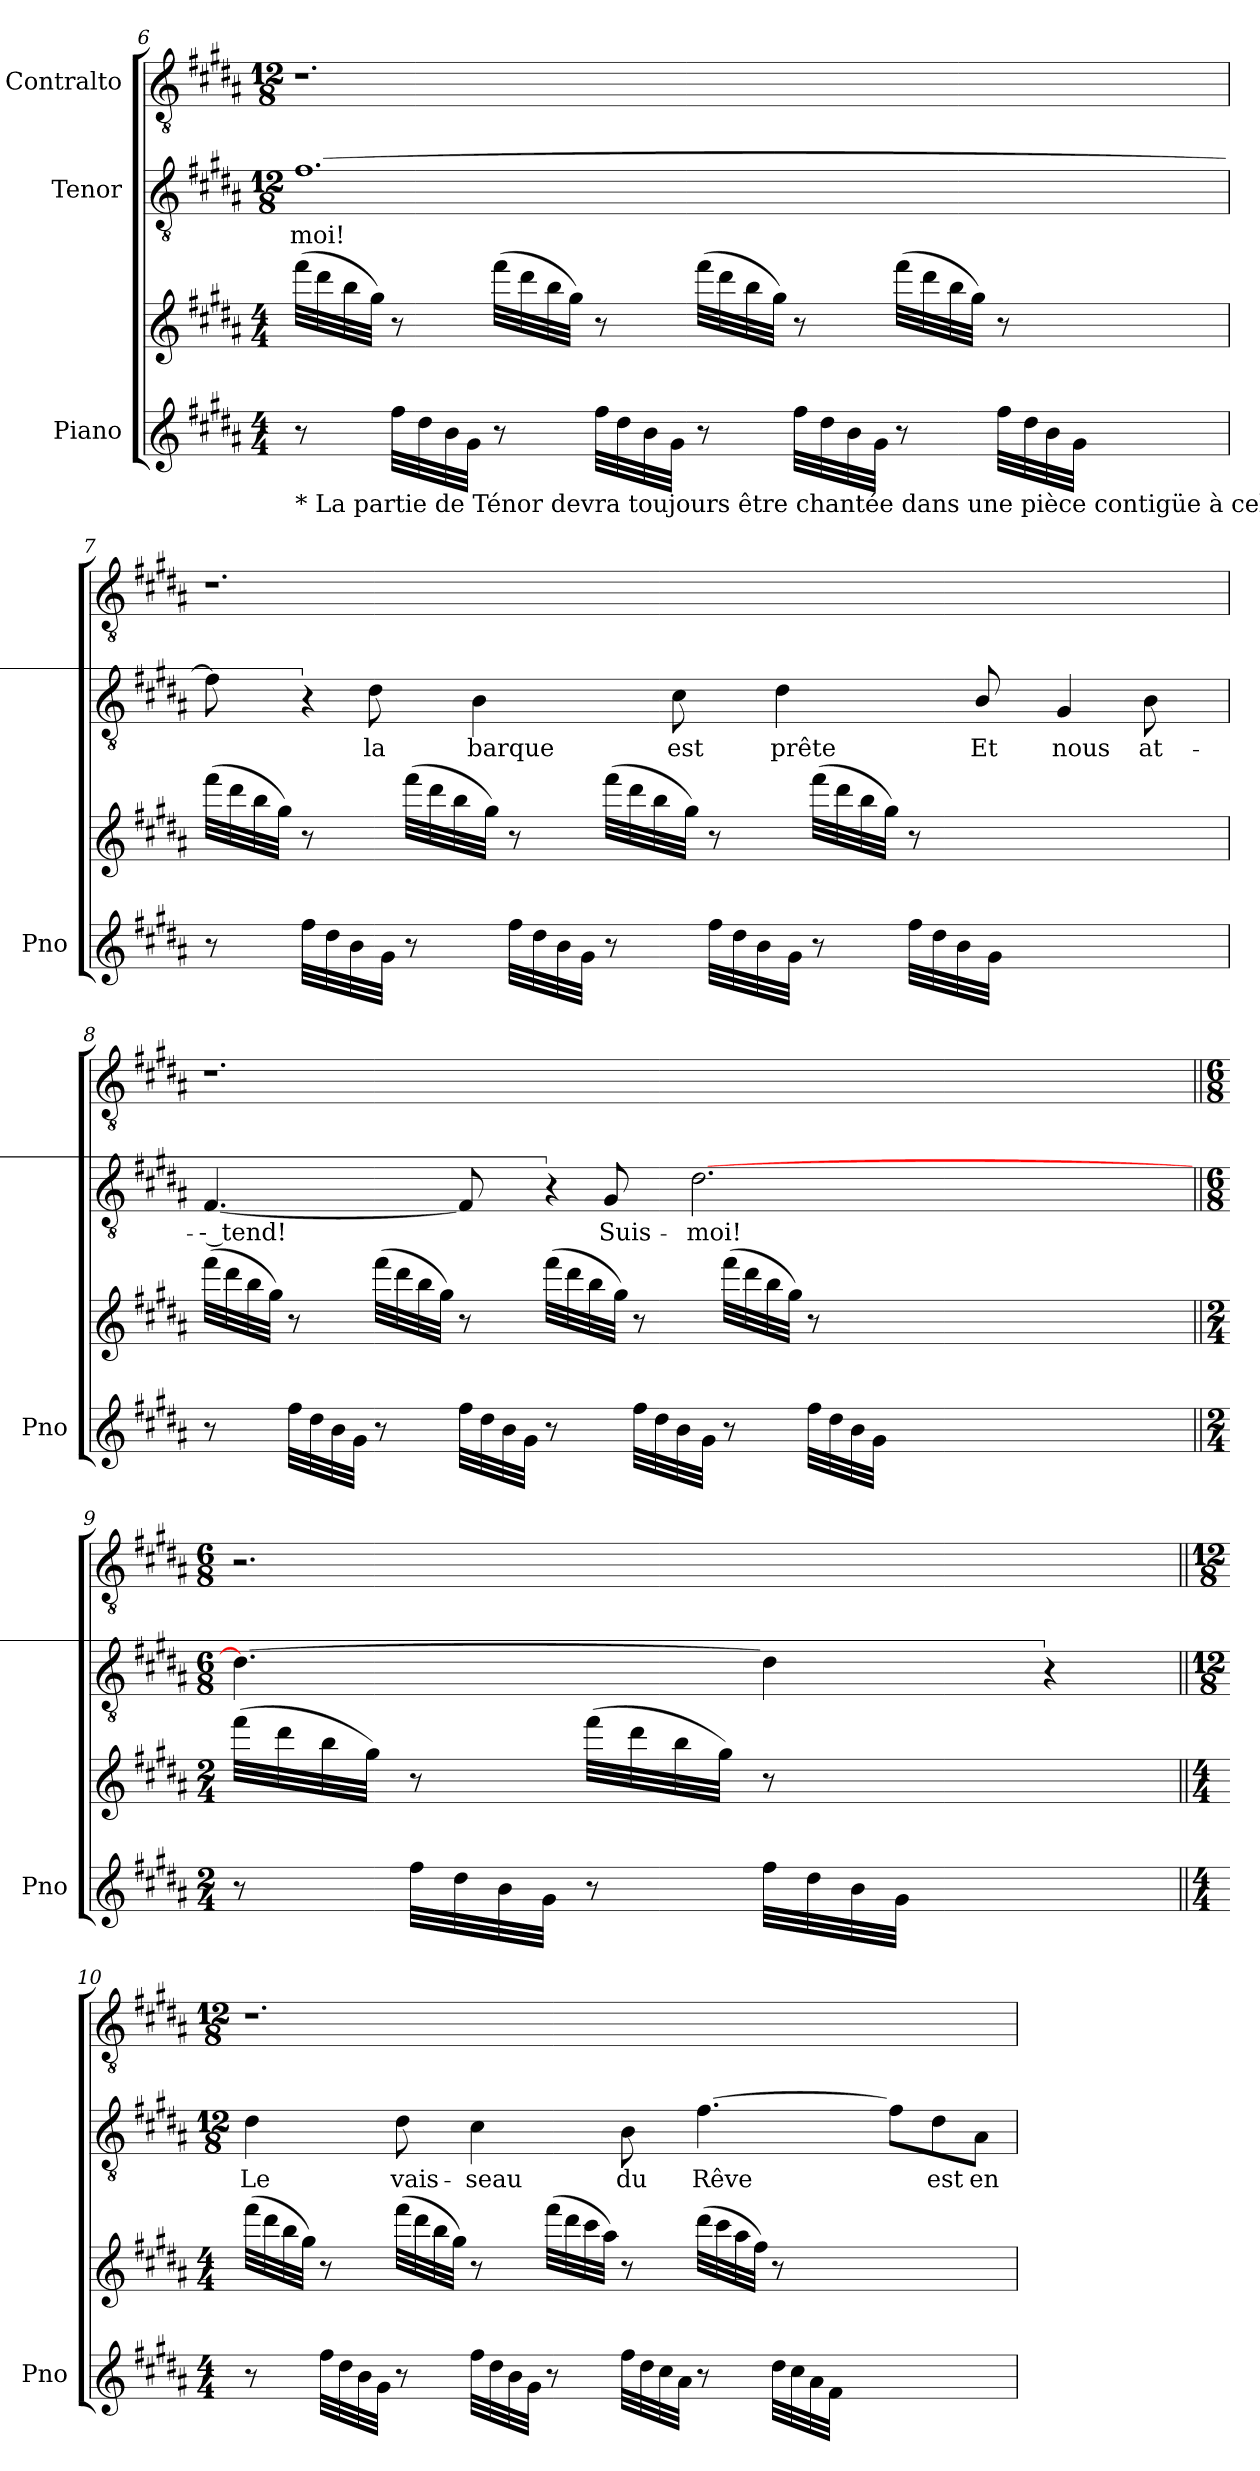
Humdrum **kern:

**kern	**kern	**dynam	**kern	**text	**kern
*part3	*part3	*part3	*part2	*part2	*part1
*staff4	*staff3	*staff3/4	*staff2	*staff2	*staff1
*I"Piano	*	*	*I"Tenor	*	*I"Contralto
*I'Pno	*	*	*	*	*
!!LO:LB:g=z
*clefG2	*clefG2	*	*clefGv2	*	*clefGv2
*k[f#c#g#d#a#]	*k[f#c#g#d#a#]	*	*k[f#c#g#d#a#]	*	*k[f#c#g#d#a#]
*M4/4	*M4/4	*	*M12/8	*	*M12/8
=6	=6	=6	=6	=6	=6
!LO:TX:b:t=* La partie de Ténor devra toujours être chantée dans une pièce contigüe à celle où se trouvera le piano, de manière à produire l'effet d'une voix lointaine.	!	!	!	!	!
!	!	!	!	!LO:LY:b	!
8r	(>32fff#\LLL	.	[1.f#	moi!	1.r
.	32ddd#\	.	.	.	.
.	32bb\	.	.	.	.
.	32gg#\JJJ)	.	.	.	.
32ff#\LLL	8r	.	.	.	.
32dd#\	.	.	.	.	.
32b\	.	.	.	.	.
32g#\JJJ	.	.	.	.	.
8r	(>32fff#\LLL	.	.	.	.
.	32ddd#\	.	.	.	.
.	32bb\	.	.	.	.
.	32gg#\JJJ)	.	.	.	.
32ff#\LLL	8r	.	.	.	.
32dd#\	.	.	.	.	.
32b\	.	.	.	.	.
32g#\JJJ	.	.	.	.	.
8r	(>32fff#\LLL	.	.	.	.
.	32ddd#\	.	.	.	.
.	32bb\	.	.	.	.
.	32gg#\JJJ)	.	.	.	.
32ff#\LLL	8r	.	.	.	.
32dd#\	.	.	.	.	.
32b\	.	.	.	.	.
32g#\JJJ	.	.	.	.	.
8r	(>32fff#\LLL	.	.	.	.
.	32ddd#\	.	.	.	.
.	32bb\	.	.	.	.
.	32gg#\JJJ)	.	.	.	.
32ff#\LLL	8r	.	.	.	.
32dd#\	.	.	.	.	.
32b\	.	.	.	.	.
32g#\JJJ	.	.	.	.	.
2ryy	2ryy	.	.	.	.
=7	=7	=7	=7	=7	=7
8r	(>32fff#\LLL	.	8f#\]	.	1.r
.	32ddd#\	.	.	.	.
.	32bb\	.	.	.	.
.	32gg#\JJJ)	.	.	.	.
!	!	!	!LO:N:vis=8	!	!
32ff#\LLL	8r	.	12r	.	.
32dd#\	.	.	.	.	.
32b\	.	.	.	.	.
!	!	!	!	!LO:LY:b	!
.	.	.	8d#\	la	.
32g#\JJJ	.	.	.	.	.
8r	(>32fff#\LLL	.	.	.	.
.	32ddd#\	.	.	.	.
.	32bb\	.	.	.	.
!	!	!	!	!LO:LY:b	!
.	.	.	4B\	barque	.
.	32gg#\JJJ)	.	.	.	.
32ff#\LLL	8r	.	.	.	.
32dd#\	.	.	.	.	.
32b\	.	.	.	.	.
32g#\JJJ	.	.	.	.	.
8r	(>32fff#\LLL	.	.	.	.
.	32ddd#\	.	.	.	.
.	32bb\	.	.	.	.
!	!	!	!	!LO:LY:b	!
.	.	.	8c#\	est	.
.	32gg#\JJJ)	.	.	.	.
32ff#\LLL	8r	.	.	.	.
32dd#\	.	.	.	.	.
32b\	.	.	.	.	.
!	!	!	!	!LO:LY:b	!
.	.	.	4d#\	prête	.
32g#\JJJ	.	.	.	.	.
8r	(>32fff#\LLL	.	.	.	.
.	32ddd#\	.	.	.	.
.	32bb\	.	.	.	.
.	32gg#\JJJ)	.	.	.	.
32ff#\LLL	8r	.	.	.	.
32dd#\	.	.	.	.	.
32b\	.	.	.	.	.
!	!	!	!	!LO:LY:b	!
.	.	.	8B/	Et	.
32g#\JJJ	.	.	.	.	.
2ryy	2ryy	.	.	.	.
!	!	!	!	!LO:LY:b	!
.	.	.	4G#/	nous	.
!	!	!	!	!LO:LY:b	!
.	.	.	8B\	at-	.
.	.	.	24ryy	.	.
!!LO:PB:g=z
=8	=8	=8	=8	=8	=8
!	!	!	!	!LO:LY:b	!
8r	(>32fff#\LLL	.	[4.F#/	-- tend!	1.r
.	32ddd#\	.	.	.	.
.	32bb\	.	.	.	.
.	32gg#\JJJ)	.	.	.	.
32ff#\LLL	8r	.	.	.	.
32dd#\	.	.	.	.	.
32b\	.	.	.	.	.
32g#\JJJ	.	.	.	.	.
8r	(>32fff#\LLL	.	.	.	.
.	32ddd#\	.	.	.	.
.	32bb\	.	.	.	.
.	32gg#\JJJ)	.	.	.	.
32ff#\LLL	8r	.	8F#/]	.	.
32dd#\	.	.	.	.	.
32b\	.	.	.	.	.
32g#\JJJ	.	.	.	.	.
!	!	!	!LO:N:vis=8	!	!
8r	(>32fff#\LLL	.	12r	.	.
.	32ddd#\	.	.	.	.
.	32bb\	.	.	.	.
!	!	!	!	!LO:LY:b	!
.	.	.	8G#/	Suis-	.
.	32gg#\JJJ)	.	.	.	.
32ff#\LLL	8r	.	.	.	.
32dd#\	.	.	.	.	.
32b\	.	.	.	.	.
!	!	!	!	!LO:LY:b	!
.	.	.	[2.d#\	-moi!	.
32g#\JJJ	.	.	.	.	.
8r	(>32fff#\LLL	.	.	.	.
.	32ddd#\	.	.	.	.
.	32bb\	.	.	.	.
.	32gg#\JJJ)	.	.	.	.
32ff#\LLL	8r	.	.	.	.
32dd#\	.	.	.	.	.
32b\	.	.	.	.	.
32g#\JJJ	.	.	.	.	.
2ryy	2ryy	.	.	.	.
.	.	.	24ryy	.	.
=9||	=9||	=9||	=9||	=9||	=9||
*M2/4	*M2/4	*	*M6/8	*	*M6/8
8r	(>32fff#\LLL	.	4.d#\_	.	2.r
.	32ddd#\	.	.	.	.
.	32bb\	.	.	.	.
.	32gg#\JJJ)	.	.	.	.
32ff#\LLL	8r	.	.	.	.
32dd#\	.	.	.	.	.
32b\	.	.	.	.	.
32g#\JJJ	.	.	.	.	.
8r	(>32fff#\LLL	.	.	.	.
.	32ddd#\	.	.	.	.
.	32bb\	.	.	.	.
.	32gg#\JJJ)	.	.	.	.
32ff#\LLL	8r	.	4d#\]	.	.
32dd#\	.	.	.	.	.
32b\	.	.	.	.	.
32g#\JJJ	.	.	.	.	.
4ryy	4ryy	.	.	.	.
!	!	!	!LO:N:vis=8	!	!
.	.	.	12r	.	.
.	.	.	24ryy	.	.
!!LO:LB:g=z
=10||	=10||	=10||	=10||	=10||	=10||
*M4/4	*M4/4	*	*M12/8	*	*M12/8
!	!	!LO:DY:b	!	!LO:LY:b	!
!	!	!LO:DY:n=1:b	!	!	!
8r	(>32fff#\LLL	other-dynamics f	4d#\	Le	1.r
.	32ddd#\	.	.	.	.
.	32bb\	.	.	.	.
.	32gg#\JJJ)	.	.	.	.
32ff#\LLL	8r	.	.	.	.
32dd#\	.	.	.	.	.
32b\	.	.	.	.	.
32g#\JJJ	.	.	.	.	.
!	!	!	!	!LO:LY:b	!
8r	(>32fff#\LLL	.	8d#\	vais-	.
.	32ddd#\	.	.	.	.
.	32bb\	.	.	.	.
.	32gg#\JJJ)	.	.	.	.
!	!	!	!	!LO:LY:b	!
32ff#\LLL	8r	.	4c#\	-seau	.
32dd#\	.	.	.	.	.
32b\	.	.	.	.	.
32g#\JJJ	.	.	.	.	.
8r	(>32fff#\LLL	.	.	.	.
.	32ddd#\	.	.	.	.
.	32ccc#\	.	.	.	.
.	32aa#\JJJ)	.	.	.	.
!	!	!	!	!LO:LY:b	!
32ff#\LLL	8r	.	8B\	du	.
32dd#\	.	.	.	.	.
32cc#\	.	.	.	.	.
32a#\JJJ	.	.	.	.	.
!	!	!	!	!LO:LY:b	!
8r	(>32ddd#\LLL	.	[4.f#\	Rêve	.
.	32ccc#\	.	.	.	.
.	32aa#\	.	.	.	.
.	32ff#\JJJ)	.	.	.	.
32dd#\LLL	8r	.	.	.	.
32cc#\	.	.	.	.	.
32a#\	.	.	.	.	.
32f#\JJJ	.	.	.	.	.
2ryy	2ryy	.	.	.	.
.	.	.	8f#\L]	.	.
!	!	!	!	!LO:LY:b	!
.	.	.	8d#\	est	.
!	!	!	!	!LO:LY:b	!
.	.	.	8A#\J	en	.
=	=	=	=	=	=
*-	*-	*-	*-	*-	*-
